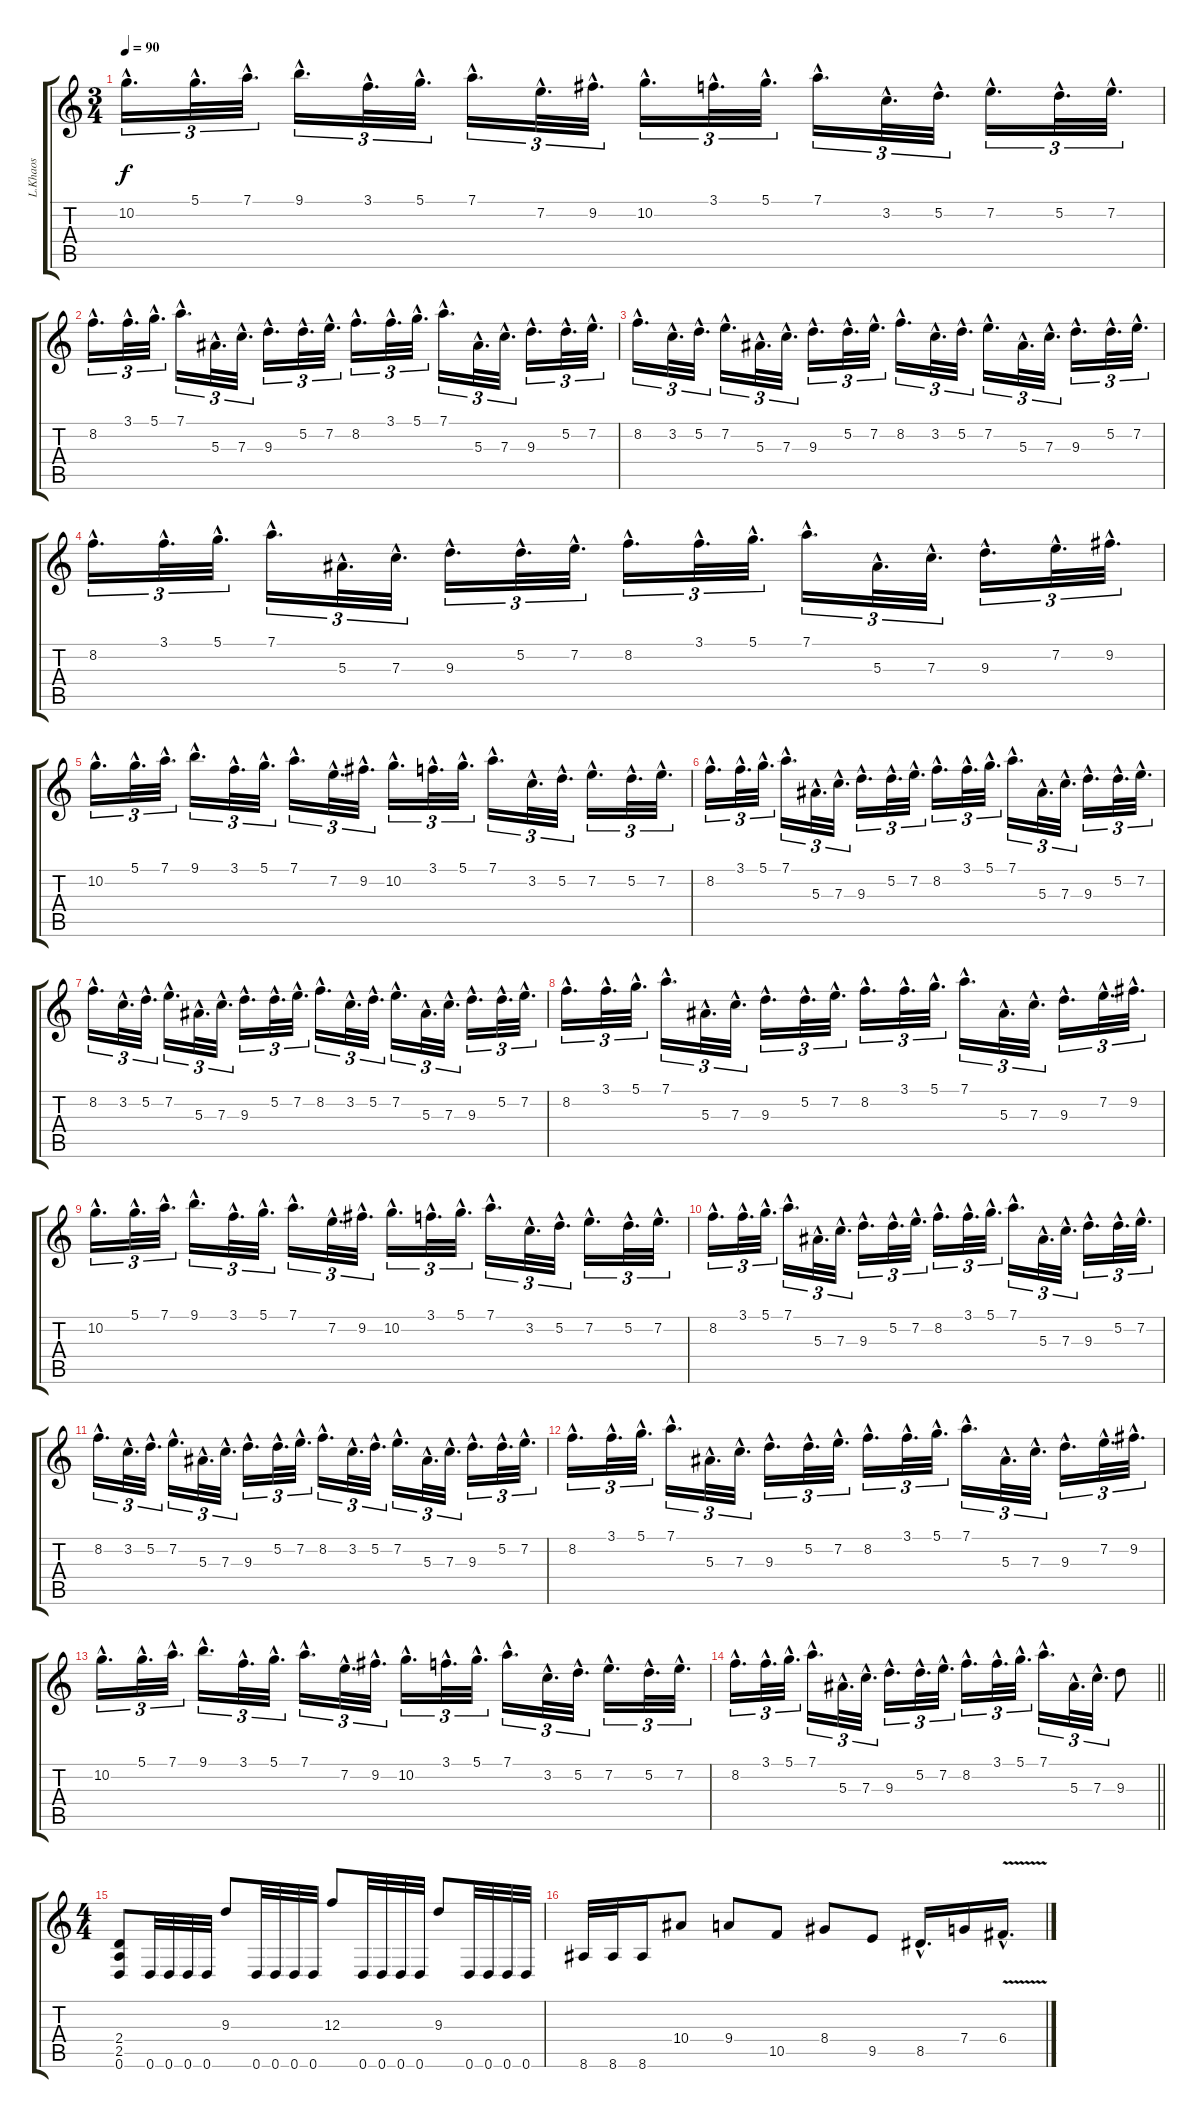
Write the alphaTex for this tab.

\track ("L.Khaos" "L.Khaos") {instrument distortionguitar}
\staff {score tabs}
\tuning (D4 A3 F3 C3 G2 D2) {hide}
\ts (3 4)
\tempo 90
\clef g2
\ks c
10.2{hac}.16{d tu (3 2) dy f} 5.1{hac}.32{d tu (3 2)} 7.1{hac}.32{d tu (3 2)} 9.1{hac}.16{d tu (3 2)} 3.1{hac}.32{d tu (3 2)} 5.1{hac}.32{d tu (3 2)} 7.1{hac}.16{d tu (3 2)} 7.2{hac}.32{d tu (3 2)} 9.2{hac}.32{d tu (3 2)} 10.2{hac}.16{d tu (3 2)} 3.1{hac}.32{d tu (3 2)} 5.1{hac}.32{d tu (3 2)} 7.1{hac}.16{d tu (3 2)} 3.2{hac}.32{d tu (3 2)} 5.2{hac}.32{d tu (3 2)} 7.2{hac}.16{d tu (3 2)} 5.2{hac}.32{d tu (3 2)} 7.2{hac}.32{d tu (3 2)} |
8.2{hac}.16{d tu (3 2)} 3.1{hac}.32{d tu (3 2)} 5.1{hac}.32{d tu (3 2)} 7.1{hac}.16{d tu (3 2)} 5.3{hac}.32{d tu (3 2)} 7.3{hac}.32{d tu (3 2)} 9.3{hac}.16{d tu (3 2)} 5.2{hac}.32{d tu (3 2)} 7.2{hac}.32{d tu (3 2)} 8.2{hac}.16{d tu (3 2)} 3.1{hac}.32{d tu (3 2)} 5.1{hac}.32{d tu (3 2)} 7.1{hac}.16{d tu (3 2)} 5.3{hac}.32{d tu (3 2)} 7.3{hac}.32{d tu (3 2)} 9.3{hac}.16{d tu (3 2)} 5.2{hac}.32{d tu (3 2)} 7.2{hac}.32{d tu (3 2)} |
8.2{hac}.16{d tu (3 2)} 3.2{hac}.32{d tu (3 2)} 5.2{hac}.32{d tu (3 2)} 7.2{hac}.16{d tu (3 2)} 5.3{hac}.32{d tu (3 2)} 7.3{hac}.32{d tu (3 2)} 9.3{hac}.16{d tu (3 2)} 5.2{hac}.32{d tu (3 2)} 7.2{hac}.32{d tu (3 2)} 8.2{hac}.16{d tu (3 2)} 3.2{hac}.32{d tu (3 2)} 5.2{hac}.32{d tu (3 2)} 7.2{hac}.16{d tu (3 2)} 5.3{hac}.32{d tu (3 2)} 7.3{hac}.32{d tu (3 2)} 9.3{hac}.16{d tu (3 2)} 5.2{hac}.32{d tu (3 2)} 7.2{hac}.32{d tu (3 2)} |
8.2{hac}.16{d tu (3 2)} 3.1{hac}.32{d tu (3 2)} 5.1{hac}.32{d tu (3 2)} 7.1{hac}.16{d tu (3 2)} 5.3{hac}.32{d tu (3 2)} 7.3{hac}.32{d tu (3 2)} 9.3{hac}.16{d tu (3 2)} 5.2{hac}.32{d tu (3 2)} 7.2{hac}.32{d tu (3 2)} 8.2{hac}.16{d tu (3 2)} 3.1{hac}.32{d tu (3 2)} 5.1{hac}.32{d tu (3 2)} 7.1{hac}.16{d tu (3 2)} 5.3{hac}.32{d tu (3 2)} 7.3{hac}.32{d tu (3 2)} 9.3{hac}.16{d tu (3 2)} 7.2{hac}.32{d tu (3 2)} 9.2{hac}.32{d tu (3 2)} |
10.2{hac}.16{d tu (3 2)} 5.1{hac}.32{d tu (3 2)} 7.1{hac}.32{d tu (3 2)} 9.1{hac}.16{d tu (3 2)} 3.1{hac}.32{d tu (3 2)} 5.1{hac}.32{d tu (3 2)} 7.1{hac}.16{d tu (3 2)} 7.2{hac}.32{d tu (3 2)} 9.2{hac}.32{d tu (3 2)} 10.2{hac}.16{d tu (3 2)} 3.1{hac}.32{d tu (3 2)} 5.1{hac}.32{d tu (3 2)} 7.1{hac}.16{d tu (3 2)} 3.2{hac}.32{d tu (3 2)} 5.2{hac}.32{d tu (3 2)} 7.2{hac}.16{d tu (3 2)} 5.2{hac}.32{d tu (3 2)} 7.2{hac}.32{d tu (3 2)} |
8.2{hac}.16{d tu (3 2)} 3.1{hac}.32{d tu (3 2)} 5.1{hac}.32{d tu (3 2)} 7.1{hac}.16{d tu (3 2)} 5.3{hac}.32{d tu (3 2)} 7.3{hac}.32{d tu (3 2)} 9.3{hac}.16{d tu (3 2)} 5.2{hac}.32{d tu (3 2)} 7.2{hac}.32{d tu (3 2)} 8.2{hac}.16{d tu (3 2)} 3.1{hac}.32{d tu (3 2)} 5.1{hac}.32{d tu (3 2)} 7.1{hac}.16{d tu (3 2)} 5.3{hac}.32{d tu (3 2)} 7.3{hac}.32{d tu (3 2)} 9.3{hac}.16{d tu (3 2)} 5.2{hac}.32{d tu (3 2)} 7.2{hac}.32{d tu (3 2)} |
8.2{hac}.16{d tu (3 2)} 3.2{hac}.32{d tu (3 2)} 5.2{hac}.32{d tu (3 2)} 7.2{hac}.16{d tu (3 2)} 5.3{hac}.32{d tu (3 2)} 7.3{hac}.32{d tu (3 2)} 9.3{hac}.16{d tu (3 2)} 5.2{hac}.32{d tu (3 2)} 7.2{hac}.32{d tu (3 2)} 8.2{hac}.16{d tu (3 2)} 3.2{hac}.32{d tu (3 2)} 5.2{hac}.32{d tu (3 2)} 7.2{hac}.16{d tu (3 2)} 5.3{hac}.32{d tu (3 2)} 7.3{hac}.32{d tu (3 2)} 9.3{hac}.16{d tu (3 2)} 5.2{hac}.32{d tu (3 2)} 7.2{hac}.32{d tu (3 2)} |
8.2{hac}.16{d tu (3 2)} 3.1{hac}.32{d tu (3 2)} 5.1{hac}.32{d tu (3 2)} 7.1{hac}.16{d tu (3 2)} 5.3{hac}.32{d tu (3 2)} 7.3{hac}.32{d tu (3 2)} 9.3{hac}.16{d tu (3 2)} 5.2{hac}.32{d tu (3 2)} 7.2{hac}.32{d tu (3 2)} 8.2{hac}.16{d tu (3 2)} 3.1{hac}.32{d tu (3 2)} 5.1{hac}.32{d tu (3 2)} 7.1{hac}.16{d tu (3 2)} 5.3{hac}.32{d tu (3 2)} 7.3{hac}.32{d tu (3 2)} 9.3{hac}.16{d tu (3 2)} 7.2{hac}.32{d tu (3 2)} 9.2{hac}.32{d tu (3 2)} |
10.2{hac}.16{d tu (3 2)} 5.1{hac}.32{d tu (3 2)} 7.1{hac}.32{d tu (3 2)} 9.1{hac}.16{d tu (3 2)} 3.1{hac}.32{d tu (3 2)} 5.1{hac}.32{d tu (3 2)} 7.1{hac}.16{d tu (3 2)} 7.2{hac}.32{d tu (3 2)} 9.2{hac}.32{d tu (3 2)} 10.2{hac}.16{d tu (3 2)} 3.1{hac}.32{d tu (3 2)} 5.1{hac}.32{d tu (3 2)} 7.1{hac}.16{d tu (3 2)} 3.2{hac}.32{d tu (3 2)} 5.2{hac}.32{d tu (3 2)} 7.2{hac}.16{d tu (3 2)} 5.2{hac}.32{d tu (3 2)} 7.2{hac}.32{d tu (3 2)} |
8.2{hac}.16{d tu (3 2)} 3.1{hac}.32{d tu (3 2)} 5.1{hac}.32{d tu (3 2)} 7.1{hac}.16{d tu (3 2)} 5.3{hac}.32{d tu (3 2)} 7.3{hac}.32{d tu (3 2)} 9.3{hac}.16{d tu (3 2)} 5.2{hac}.32{d tu (3 2)} 7.2{hac}.32{d tu (3 2)} 8.2{hac}.16{d tu (3 2)} 3.1{hac}.32{d tu (3 2)} 5.1{hac}.32{d tu (3 2)} 7.1{hac}.16{d tu (3 2)} 5.3{hac}.32{d tu (3 2)} 7.3{hac}.32{d tu (3 2)} 9.3{hac}.16{d tu (3 2)} 5.2{hac}.32{d tu (3 2)} 7.2{hac}.32{d tu (3 2)} |
8.2{hac}.16{d tu (3 2)} 3.2{hac}.32{d tu (3 2)} 5.2{hac}.32{d tu (3 2)} 7.2{hac}.16{d tu (3 2)} 5.3{hac}.32{d tu (3 2)} 7.3{hac}.32{d tu (3 2)} 9.3{hac}.16{d tu (3 2)} 5.2{hac}.32{d tu (3 2)} 7.2{hac}.32{d tu (3 2)} 8.2{hac}.16{d tu (3 2)} 3.2{hac}.32{d tu (3 2)} 5.2{hac}.32{d tu (3 2)} 7.2{hac}.16{d tu (3 2)} 5.3{hac}.32{d tu (3 2)} 7.3{hac}.32{d tu (3 2)} 9.3{hac}.16{d tu (3 2)} 5.2{hac}.32{d tu (3 2)} 7.2{hac}.32{d tu (3 2)} |
8.2{hac}.16{d tu (3 2)} 3.1{hac}.32{d tu (3 2)} 5.1{hac}.32{d tu (3 2)} 7.1{hac}.16{d tu (3 2)} 5.3{hac}.32{d tu (3 2)} 7.3{hac}.32{d tu (3 2)} 9.3{hac}.16{d tu (3 2)} 5.2{hac}.32{d tu (3 2)} 7.2{hac}.32{d tu (3 2)} 8.2{hac}.16{d tu (3 2)} 3.1{hac}.32{d tu (3 2)} 5.1{hac}.32{d tu (3 2)} 7.1{hac}.16{d tu (3 2)} 5.3{hac}.32{d tu (3 2)} 7.3{hac}.32{d tu (3 2)} 9.3{hac}.16{d tu (3 2)} 7.2{hac}.32{d tu (3 2)} 9.2{hac}.32{d tu (3 2)} |
10.2{hac}.16{d tu (3 2)} 5.1{hac}.32{d tu (3 2)} 7.1{hac}.32{d tu (3 2)} 9.1{hac}.16{d tu (3 2)} 3.1{hac}.32{d tu (3 2)} 5.1{hac}.32{d tu (3 2)} 7.1{hac}.16{d tu (3 2)} 7.2{hac}.32{d tu (3 2)} 9.2{hac}.32{d tu (3 2)} 10.2{hac}.16{d tu (3 2)} 3.1{hac}.32{d tu (3 2)} 5.1{hac}.32{d tu (3 2)} 7.1{hac}.16{d tu (3 2)} 3.2{hac}.32{d tu (3 2)} 5.2{hac}.32{d tu (3 2)} 7.2{hac}.16{d tu (3 2)} 5.2{hac}.32{d tu (3 2)} 7.2{hac}.32{d tu (3 2)} |
\barLineRight lightlight
8.2{hac}.16{d tu (3 2)} 3.1{hac}.32{d tu (3 2)} 5.1{hac}.32{d tu (3 2)} 7.1{hac}.16{d tu (3 2)} 5.3{hac}.32{d tu (3 2)} 7.3{hac}.32{d tu (3 2)} 9.3{hac}.16{d tu (3 2)} 5.2{hac}.32{d tu (3 2)} 7.2{hac}.32{d tu (3 2)} 8.2{hac}.16{d tu (3 2)} 3.1{hac}.32{d tu (3 2)} 5.1{hac}.32{d tu (3 2)} 7.1{hac}.16{d tu (3 2)} 5.3{hac}.32{d tu (3 2)} 7.3{hac}.32{d tu (3 2)} 9.3.8 |
\ts (4 4)
(2.4 2.5 0.6).8{volume 16} 0.6.32 0.6.32 0.6.32 0.6.32 9.3.8 0.6.32 0.6.32 0.6.32 0.6.32 12.3.8 0.6.32 0.6.32 0.6.32 0.6.32 9.3.8 0.6.32 0.6.32 0.6.32 0.6.32 |
8.6.32 8.6.32 8.6.16 10.4.8 9.4.8 10.5.8 8.4.8 9.5.8 8.5{hac}.16{d} 7.4.16 6.4{v hac}.16{d}
